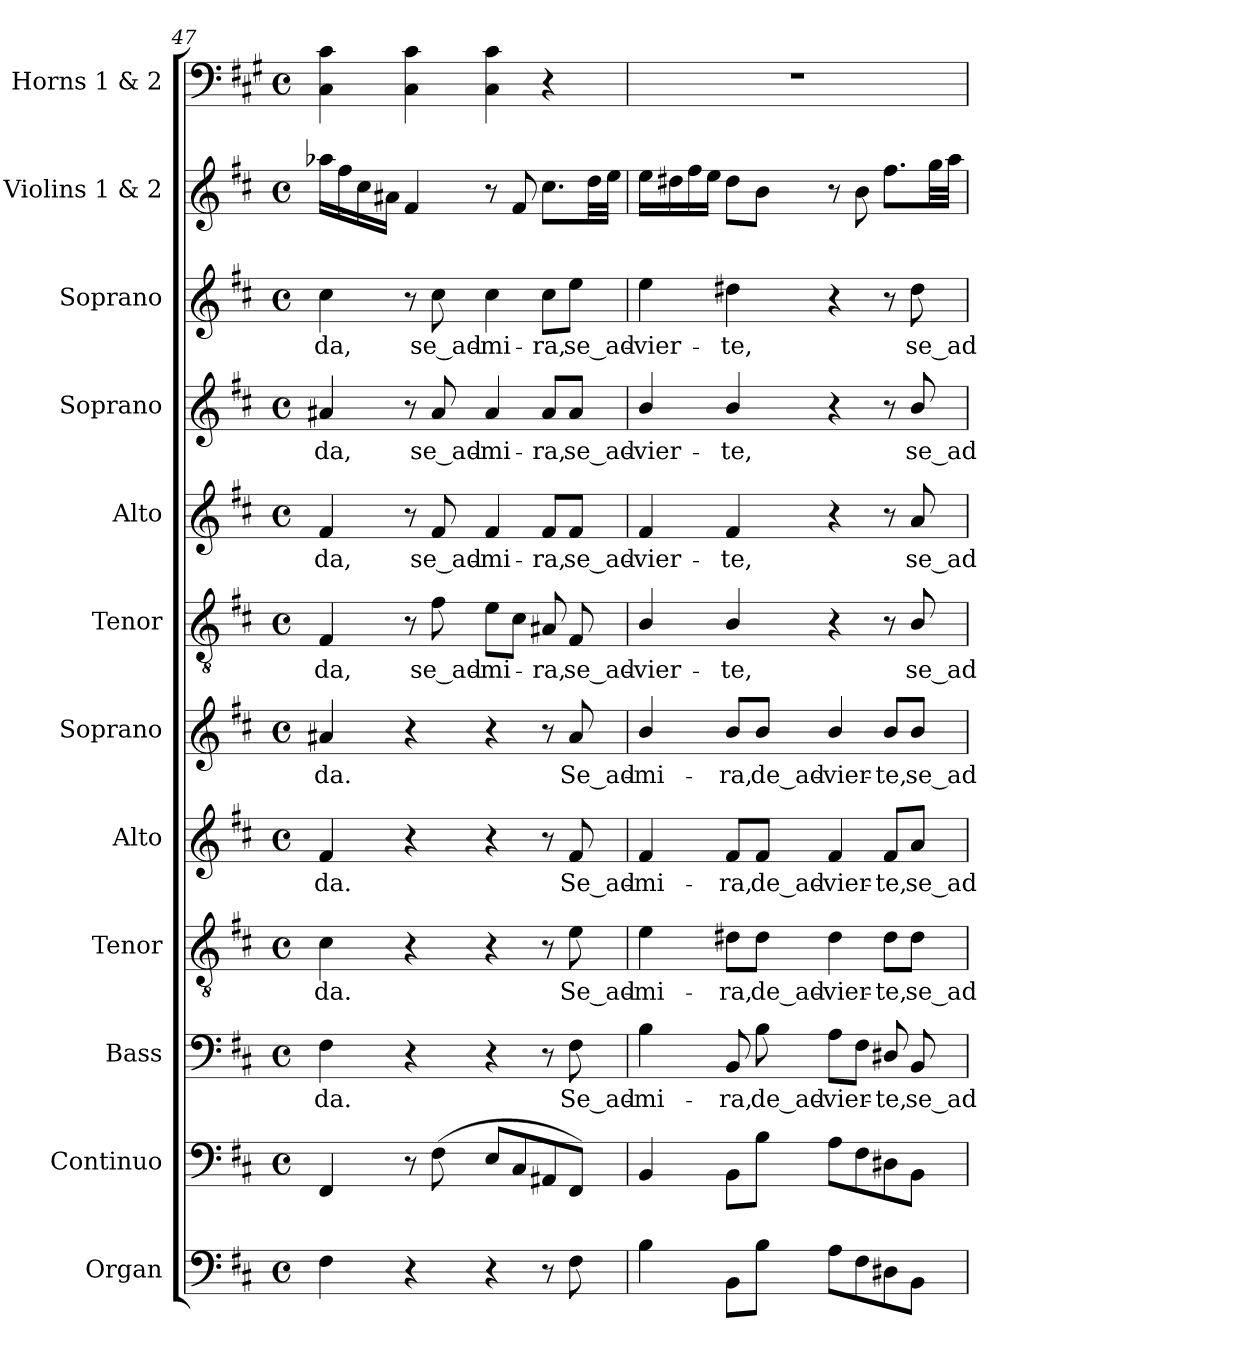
**kern	**kern	**kern	**text	**kern	**text	**kern	**text	**kern	**text	**kern	**text	**kern	**text	**kern	**text	**kern	**text	**kern	**kern
*part12	*part11	*part10	*part10	*part9	*part9	*part8	*part8	*part7	*part7	*part6	*part6	*part5	*part5	*part4	*part4	*part3	*part3	*part2	*part1
*staff12	*staff11	*staff10	*staff10	*staff9	*staff9	*staff8	*staff8	*staff7	*staff7	*staff6	*staff6	*staff5	*staff5	*staff4	*staff4	*staff3	*staff3	*staff2	*staff1
*I"Organ	*I"Continuo	*I"Bass	*	*I"Tenor	*	*I"Alto	*	*I"Soprano	*	*I"Tenor	*	*I"Alto	*	*I"Soprano	*	*I"Soprano	*	*I"Violins 1 & 2	*I"Horns 1 & 2
*I'Org.	*I'Cont.	*I'B.	*	*I'T.	*	*I'A.	*	*I'S.	*	*I'T.	*	*I'A.	*	*I'S.	*	*I'S.	*	*I'Vlns	*I'Hns.
!!LO:PB:g=z
*clefF4	*clefF4	*clefF4	*	*clefGv2	*	*clefG2	*	*clefG2	*	*clefGv2	*	*clefG2	*	*clefG2	*	*clefG2	*	*clefG2	*clefF4
*	*	*	*	*ITrd7c12	*	*	*	*	*	*ITrd7c12	*	*	*	*	*	*	*	*	*ITrd4c7
*k[f#c#]	*k[f#c#]	*k[f#c#]	*	*k[f#c#]	*	*k[f#c#]	*	*k[f#c#]	*	*k[f#c#]	*	*k[f#c#]	*	*k[f#c#]	*	*k[f#c#]	*	*k[f#c#]	*k[f#c#]
*D:	*D:	*D:	*	*D:	*	*D:	*	*D:	*	*D:	*	*D:	*	*D:	*	*D:	*	*D:	*D:
*M4/4	*M4/4	*M4/4	*	*M4/4	*	*M4/4	*	*M4/4	*	*M4/4	*	*M4/4	*	*M4/4	*	*M4/4	*	*M4/4	*M4/4
*met(c)	*met(c)	*met(c)	*	*met(c)	*	*met(c)	*	*met(c)	*	*met(c)	*	*met(c)	*	*met(c)	*	*met(c)	*	*met(c)	*met(c)
=47	=47	=47	=47	=47	=47	=47	=47	=47	=47	=47	=47	=47	=47	=47	=47	=47	=47	=47	=47
!	!	!	!LO:LY:b:color=#000000	!	!	!	!	!	!	!	!	!	!	!	!	!	!	!	!
!	!	!	!	!	!LO:LY:b:color=#000000	!	!	!	!	!	!	!	!	!	!	!	!	!	!
!	!	!	!	!	!	!	!LO:LY:b:color=#000000	!	!	!	!	!	!	!	!	!	!	!	!
!	!	!	!	!	!	!	!	!	!LO:LY:b:color=#000000	!	!	!	!	!	!	!	!	!	!
!	!	!	!	!	!	!	!	!	!	!	!LO:LY:b:color=#000000	!	!	!	!	!	!	!	!
!	!	!	!	!	!	!	!	!	!	!	!	!	!LO:LY:b:color=#000000	!	!	!	!	!	!
!	!	!	!	!	!	!	!	!	!	!	!	!	!	!	!LO:LY:b:color=#000000	!	!	!	!
!	!	!	!	!	!	!	!	!	!	!	!	!	!	!	!	!	!LO:LY:b:color=#000000	!	!
4F#i\	4FF#i/	4F#i\	-da.	4C#i\	-da.	4f#i/	-da.	4a#Xi/	-da.	4FF#i/	-da,	4f#i/	-da,	4a#Xi/	-da,	4cc#i\	-da,	16aa-Xi\LL	4FF#i\ 4F#i
.	.	.	.	.	.	.	.	.	.	.	.	.	.	.	.	.	.	16ff#i\	.
.	.	.	.	.	.	.	.	.	.	.	.	.	.	.	.	.	.	16cc#i\	.
.	.	.	.	.	.	.	.	.	.	.	.	.	.	.	.	.	.	16a#Xi\JJ	.
4r	8r	4r	.	4r	.	4r	.	4r	.	8r	.	8r	.	8r	.	8r	.	4f#i/	4FF#i\ 4F#i
!	!	!	!	!	!	!	!	!	!	!	!LO:LY:b:color=#000000	!	!	!	!	!	!	!	!
!	!	!	!	!	!	!	!	!	!	!	!	!	!LO:LY:b:color=#000000	!	!	!	!	!	!
!	!	!	!	!	!	!	!	!	!	!	!	!	!	!	!LO:LY:b:color=#000000	!	!	!	!
!	!	!	!	!	!	!	!	!	!	!	!	!	!	!	!	!	!LO:LY:b:color=#000000	!	!
.	(8F#i\	.	.	.	.	.	.	.	.	8F#i\	se_ad-	8f#i/	se_ad-	8a#i/	se_ad-	8cc#i\	se_ad-	.	.
!	!	!	!	!	!	!	!	!	!	!	!LO:LY:b:color=#000000	!	!	!	!	!	!	!	!
!	!	!	!	!	!	!	!	!	!	!	!	!	!LO:LY:b:color=#000000	!	!	!	!	!	!
!	!	!	!	!	!	!	!	!	!	!	!	!	!	!	!LO:LY:b:color=#000000	!	!	!	!
!	!	!	!	!	!	!	!	!	!	!	!	!	!	!	!	!	!LO:LY:b:color=#000000	!	!
4r	8Ei/L	4r	.	4r	.	4r	.	4r	.	8Ei\L	-mi-	4f#i/	-mi-	4a#i/	-mi-	4cc#i\	-mi-	8r	4FF#i\ 4F#i
.	8C#i/	.	.	.	.	.	.	.	.	8C#i\J	.	.	.	.	.	.	.	8f#i/	.
!	!	!	!	!	!	!	!	!	!	!	!LO:LY:b:color=#000000	!	!	!	!	!	!	!	!
!	!	!	!	!	!	!	!	!	!	!	!	!	!LO:LY:b:color=#000000	!	!	!	!	!	!
!	!	!	!	!	!	!	!	!	!	!	!	!	!	!	!LO:LY:b:color=#000000	!	!	!	!
!	!	!	!	!	!	!	!	!	!	!	!	!	!	!	!	!	!LO:LY:b:color=#000000	!	!
8r	8AA#Xi/	8r	.	8r	.	8r	.	8r	.	8AA#Xi/	-ra,	8f#i/L	-ra,	8a#i/L	-ra,	8cc#i\L	-ra,	8.cc#i\L	4r
!	!	!	!LO:LY:b:color=#000000	!	!	!	!	!	!	!	!	!	!	!	!	!	!	!	!
!	!	!	!	!	!LO:LY:b:color=#000000	!	!	!	!	!	!	!	!	!	!	!	!	!	!
!	!	!	!	!	!	!	!LO:LY:b:color=#000000	!	!	!	!	!	!	!	!	!	!	!	!
!	!	!	!	!	!	!	!	!	!LO:LY:b:color=#000000	!	!	!	!	!	!	!	!	!	!
!	!	!	!	!	!	!	!	!	!	!	!LO:LY:b:color=#000000	!	!	!	!	!	!	!	!
!	!	!	!	!	!	!	!	!	!	!	!	!	!LO:LY:b:color=#000000	!	!	!	!	!	!
!	!	!	!	!	!	!	!	!	!	!	!	!	!	!	!LO:LY:b:color=#000000	!	!	!	!
!	!	!	!	!	!	!	!	!	!	!	!	!	!	!	!	!	!LO:LY:b:color=#000000	!	!
8F#i\	8FF#i/J)	8F#i\	Se_ad-	8Ei\	Se_ad-	8f#i/	Se_ad-	8a#i/	Se_ad-	8FF#i/	se_ad-	8f#i/J	se_ad-	8a#i/J	se_ad-	8eei\J	se_ad-	.	.
.	.	.	.	.	.	.	.	.	.	.	.	.	.	.	.	.	.	32ddi\LL	.
.	.	.	.	.	.	.	.	.	.	.	.	.	.	.	.	.	.	32eei\JJJ	.
=48	=48	=48	=48	=48	=48	=48	=48	=48	=48	=48	=48	=48	=48	=48	=48	=48	=48	=48	=48
!	!	!	!LO:LY:b:color=#000000	!	!	!	!	!	!	!	!	!	!	!	!	!	!	!	!
!	!	!	!	!	!LO:LY:b:color=#000000	!	!	!	!	!	!	!	!	!	!	!	!	!	!
!	!	!	!	!	!	!	!LO:LY:b:color=#000000	!	!	!	!	!	!	!	!	!	!	!	!
!	!	!	!	!	!	!	!	!	!LO:LY:b:color=#000000	!	!	!	!	!	!	!	!	!	!
!	!	!	!	!	!	!	!	!	!	!	!LO:LY:b:color=#000000	!	!	!	!	!	!	!	!
!	!	!	!	!	!	!	!	!	!	!	!	!	!LO:LY:b:color=#000000	!	!	!	!	!	!
!	!	!	!	!	!	!	!	!	!	!	!	!	!	!	!LO:LY:b:color=#000000	!	!	!	!
!	!	!	!	!	!	!	!	!	!	!	!	!	!	!	!	!	!LO:LY:b:color=#000000	!	!
4Bi\	4BBi/	4Bi\	-mi-	4Ei\	-mi-	4f#i/	-mi-	4bi/	-mi-	4BBi/	-vier-	4f#i/	-vier-	4bi/	-vier-	4eei\	-vier-	16eei\LL	1r
.	.	.	.	.	.	.	.	.	.	.	.	.	.	.	.	.	.	16dd#Xi\	.
.	.	.	.	.	.	.	.	.	.	.	.	.	.	.	.	.	.	16ff#i\	.
.	.	.	.	.	.	.	.	.	.	.	.	.	.	.	.	.	.	16eei\JJ	.
!	!	!	!LO:LY:b:color=#000000	!	!	!	!	!	!	!	!	!	!	!	!	!	!	!	!
!	!	!	!	!	!LO:LY:b:color=#000000	!	!	!	!	!	!	!	!	!	!	!	!	!	!
!	!	!	!	!	!	!	!LO:LY:b:color=#000000	!	!	!	!	!	!	!	!	!	!	!	!
!	!	!	!	!	!	!	!	!	!LO:LY:b:color=#000000	!	!	!	!	!	!	!	!	!	!
!	!	!	!	!	!	!	!	!	!	!	!LO:LY:b:color=#000000	!	!	!	!	!	!	!	!
!	!	!	!	!	!	!	!	!	!	!	!	!	!LO:LY:b:color=#000000	!	!	!	!	!	!
!	!	!	!	!	!	!	!	!	!	!	!	!	!	!	!LO:LY:b:color=#000000	!	!	!	!
!	!	!	!	!	!	!	!	!	!	!	!	!	!	!	!	!	!LO:LY:b:color=#000000	!	!
8BBi\L	8BBi\L	8BBi/	-ra,	8D#Xi\L	-ra,	8f#i/L	-ra,	8bi/L	-ra,	4BBi/	-te,	4f#i/	-te,	4bi/	-te,	4dd#Xi\	-te,	8dd#i\L	.
!	!	!	!LO:LY:b:color=#000000	!	!	!	!	!	!	!	!	!	!	!	!	!	!	!	!
!	!	!	!	!	!LO:LY:b:color=#000000	!	!	!	!	!	!	!	!	!	!	!	!	!	!
!	!	!	!	!	!	!	!LO:LY:b:color=#000000	!	!	!	!	!	!	!	!	!	!	!	!
!	!	!	!	!	!	!	!	!	!LO:LY:b:color=#000000	!	!	!	!	!	!	!	!	!	!
8Bi\J	8Bi\J	8Bi\	de_ad-	8D#i\J	de_ad-	8f#i/J	de_ad-	8bi/J	de_ad-	.	.	.	.	.	.	.	.	8bi\J	.
!	!	!	!LO:LY:b:color=#000000	!	!	!	!	!	!	!	!	!	!	!	!	!	!	!	!
!	!	!	!	!	!LO:LY:b:color=#000000	!	!	!	!	!	!	!	!	!	!	!	!	!	!
!	!	!	!	!	!	!	!LO:LY:b:color=#000000	!	!	!	!	!	!	!	!	!	!	!	!
!	!	!	!	!	!	!	!	!	!LO:LY:b:color=#000000	!	!	!	!	!	!	!	!	!	!
8Ai\L	8Ai\L	8Ai\L	-vier-	4D#i\	-vier-	4f#i/	-vier-	4bi/	-vier-	4r	.	4r	.	4r	.	4r	.	8r	.
8F#i\	8F#i\	8F#i\J	.	.	.	.	.	.	.	.	.	.	.	.	.	.	.	8bi\	.
!	!	!	!LO:LY:b:color=#000000	!	!	!	!	!	!	!	!	!	!	!	!	!	!	!	!
!	!	!	!	!	!LO:LY:b:color=#000000	!	!	!	!	!	!	!	!	!	!	!	!	!	!
!	!	!	!	!	!	!	!LO:LY:b:color=#000000	!	!	!	!	!	!	!	!	!	!	!	!
!	!	!	!	!	!	!	!	!	!LO:LY:b:color=#000000	!	!	!	!	!	!	!	!	!	!
8D#Xi\	8D#Xi\	8D#Xi/	-te,	8D#i\L	-te,	8f#i/L	-te,	8bi/L	-te,	8r	.	8r	.	8r	.	8r	.	8.ff#i\L	.
!	!	!	!LO:LY:b:color=#000000	!	!	!	!	!	!	!	!	!	!	!	!	!	!	!	!
!	!	!	!	!	!LO:LY:b:color=#000000	!	!	!	!	!	!	!	!	!	!	!	!	!	!
!	!	!	!	!	!	!	!LO:LY:b:color=#000000	!	!	!	!	!	!	!	!	!	!	!	!
!	!	!	!	!	!	!	!	!	!LO:LY:b:color=#000000	!	!	!	!	!	!	!	!	!	!
!	!	!	!	!	!	!	!	!	!	!	!LO:LY:b:color=#000000	!	!	!	!	!	!	!	!
!	!	!	!	!	!	!	!	!	!	!	!	!	!LO:LY:b:color=#000000	!	!	!	!	!	!
!	!	!	!	!	!	!	!	!	!	!	!	!	!	!	!LO:LY:b:color=#000000	!	!	!	!
!	!	!	!	!	!	!	!	!	!	!	!	!	!	!	!	!	!LO:LY:b:color=#000000	!	!
8BBi\J	8BBi\J	8BBi/	se_ad-	8D#i\J	se_ad-	8ai/J	se_ad-	8bi/J	se_ad-	8BBi/	se_ad-	8ai/	se_ad-	8bi/	se_ad-	8dd#i\	se_ad-	.	.
.	.	.	.	.	.	.	.	.	.	.	.	.	.	.	.	.	.	32ggi\LL	.
.	.	.	.	.	.	.	.	.	.	.	.	.	.	.	.	.	.	32aai\JJJ	.
=	=	=	=	=	=	=	=	=	=	=	=	=	=	=	=	=	=	=	=
*-	*-	*-	*-	*-	*-	*-	*-	*-	*-	*-	*-	*-	*-	*-	*-	*-	*-	*-	*-
